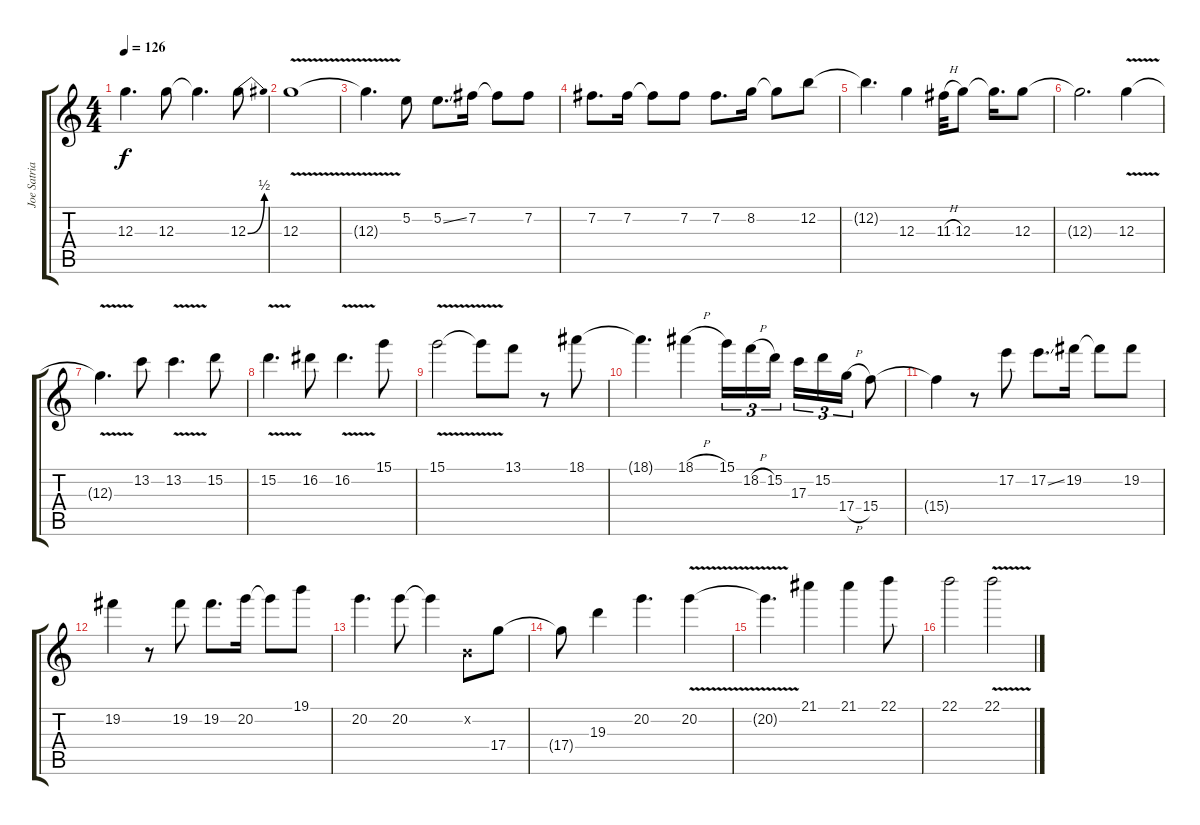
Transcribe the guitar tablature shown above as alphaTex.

\track ("Joe Satriani" "Joe Satria") {instrument distortionguitar}
\staff {score tabs}
\tuning (E4 B3 G3 D3 A2 E2) {hide}
\ts (4 4)
\tempo 126
\clef g2
\ks c
12.3.4{d dy f} 12.3.8 12.3{t}.4{d} 12.3{be (bend 0 0 60 2)}.8 |
12.3{v}.1 |
12.3{t}.4{d} 5.2.8 5.2{ss}.8{d} 7.2.16 7.2{t}.8 7.2.8 |
7.2.8{d} 7.2.16 7.2{t}.8 7.2.8 7.2.8{d} 8.2.16 8.2{t}.8 12.2.8 |
12.2{t}.4{d} 12.3.4 11.3{h}.32 12.3.8 12.3{t}.16{d} 12.3.8 |
12.3{t}.2{d} 12.3{v}.4 |
12.3{t}.4{d} 13.2.8 13.2{v}.4{d} 15.2.8 |
15.2{v}.4{d} 16.2.8 16.2{v}.4{d} 15.1.8 |
15.1{v}.2 15.1{t}.8 13.1.8 r.8 18.1.8 |
18.1{t}.4{d} 18.1{h}.4 15.1.16{tu (3 2)} 18.2{h}.16{tu (3 2)} 15.2.16{tu (3 2)} 17.3.16{tu (3 2)} 15.2.16{tu (3 2)} 17.4{h}.16{tu (3 2)} 15.4.8 |
15.4{t}.4 r.8 17.2.8 17.2{ss}.8{d} 19.2.16 19.2{t}.8 19.2.8 |
19.2.4 r.8 19.2.8 19.2.8{d} 20.2.16 20.2{t}.8 19.1.8 |
20.2.4{d} 20.2.8 20.2{t}.4 0.2{x}.8 17.4.8 |
17.4{t}.8 19.3.4 20.2.4{d} 20.2{v}.4 |
20.2{t}.4{d} 21.1.4 21.1.4 22.1.8 |
22.1.2 22.1{v}.2
